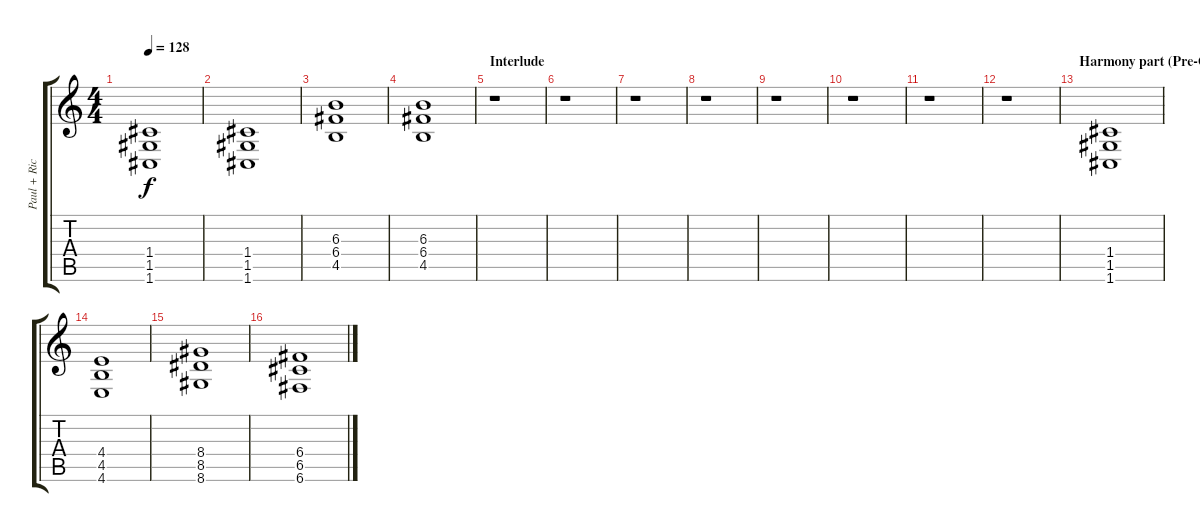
\track ("Paul + Richard (Rythm)" "Paul + Ric") {instrument distortionguitar}
\staff {score tabs}
\tuning (D4 A3 F3 C3 G2 C2) {hide}
\ts (4 4)
\tempo 128
\clef g2
\ks c
(1.4 1.5 1.6).1{dy f} |
(1.4 1.5 1.6).1 |
(6.3 6.4 4.5).1 |
(6.3 6.4 4.5).1 |
\section ("" "Interlude")
r.1 |
r.1 |
r.1 |
r.1 |
r.1 |
r.1 |
r.1 |
r.1 |
\section ("" "Harmony part (Pre-Chorus)")
(1.4 1.5 1.6).1 |
(4.4 4.5 4.6).1 |
(8.4 8.5 8.6).1 |
(6.4 6.5 6.6).1
